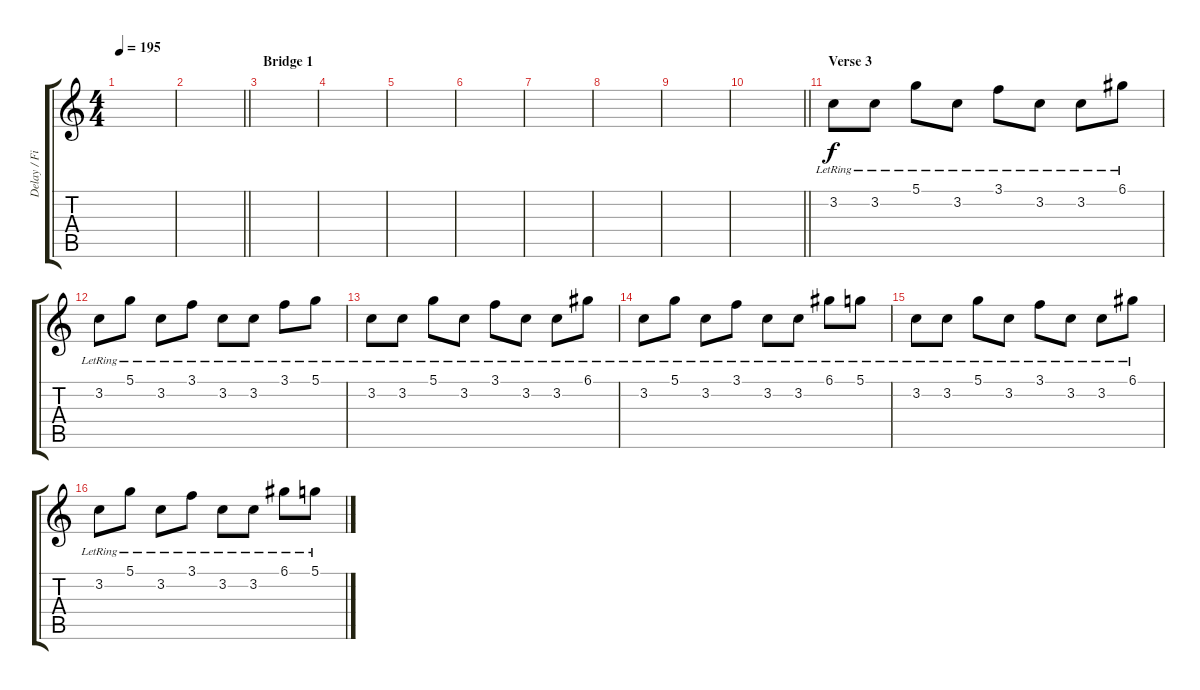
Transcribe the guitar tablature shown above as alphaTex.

\track ("Delay / Fill" "Delay / Fi") {instrument distortionguitar}
\staff {score tabs}
\tuning (D4 A3 F3 C3 G2 C2) {hide}
\ts (4 4)
\tempo 195
\clef g2
\ks c
|
\barLineRight lightlight
|
\section ("" "Bridge 1")
|
|
|
|
|
|
|
\barLineRight lightlight
|
\section ("" "Verse 3")
3.2{lr}.8{instrument overdrivenguitar} 3.2{lr}.8 5.1{lr}.8 3.2{lr}.8 3.1{lr}.8 3.2{lr}.8 3.2{lr}.8 6.1{lr}.8 |
3.2{lr}.8 5.1{lr}.8 3.2{lr}.8 3.1{lr}.8 3.2{lr}.8 3.2{lr}.8 3.1{lr}.8 5.1{lr}.8 |
3.2{lr}.8 3.2{lr}.8 5.1{lr}.8 3.2{lr}.8 3.1{lr}.8 3.2{lr}.8 3.2{lr}.8 6.1{lr}.8 |
3.2{lr}.8 5.1{lr}.8 3.2{lr}.8 3.1{lr}.8 3.2{lr}.8 3.2{lr}.8 6.1{lr}.8 5.1{lr}.8 |
3.2{lr}.8 3.2{lr}.8 5.1{lr}.8 3.2{lr}.8 3.1{lr}.8 3.2{lr}.8 3.2{lr}.8 6.1{lr}.8 |
3.2{lr}.8 5.1{lr}.8 3.2{lr}.8 3.1{lr}.8 3.2{lr}.8 3.2{lr}.8 6.1{lr}.8 5.1{lr}.8
